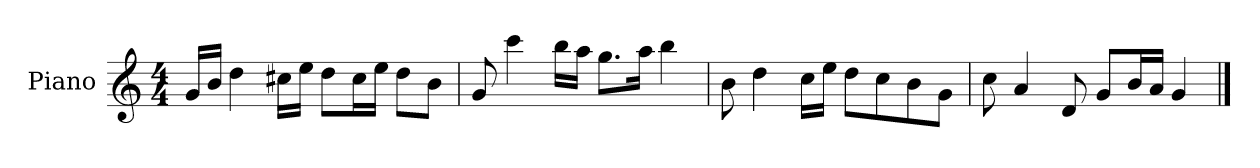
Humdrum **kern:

**kern
*part1
*staff1
*I"Piano
*I'P-no
*clefG2
*k[]
*M4/4
*MM90
=1
16g/LL
16b/JJ
4dd\
16cc#X\LL
16ee\JJ
8dd\L
16cc#\L
16ee\JJ
8dd\L
8b\J
=2
8g/
4ccc\
16bb\LL
16aa\JJ
8.gg\L
16aa\Jk
4bb\
=3
8b\
4dd\
16cc\LL
16ee\JJ
8dd\L
8cc\
8b\
8g\J
=4
8cc\
4a/
8d/
8g/L
16b/L
16a/JJ
4g/
==
*-
